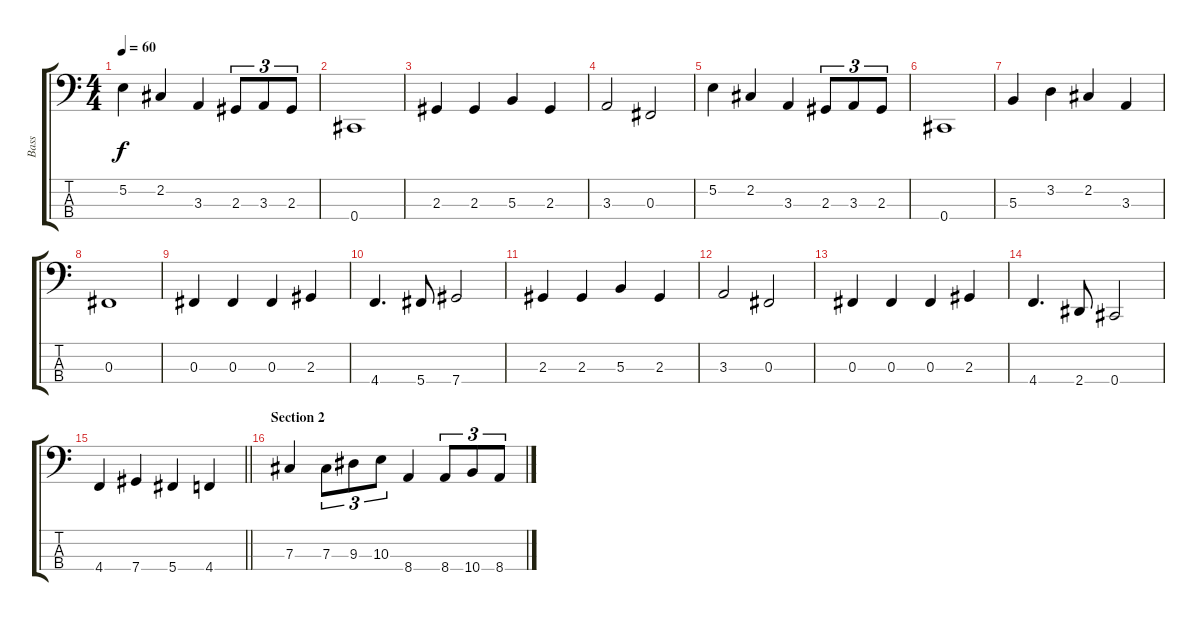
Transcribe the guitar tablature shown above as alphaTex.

\track ("Bass" "Bass") {instrument electricbasspick}
\staff {score tabs}
\tuning (E2 B1 Gb1 Db1) {hide}
\ts (4 4)
\tempo 60
\clef f4
\ks c
5.2.4{dy f} 2.2.4 3.3.4 2.3.8{tu (3 2)} 3.3.8{tu (3 2)} 2.3.8{tu (3 2)} |
0.4.1 |
2.3.4 2.3.4 5.3.4 2.3.4 |
3.3.2 0.3.2 |
5.2.4 2.2.4 3.3.4 2.3.8{tu (3 2)} 3.3.8{tu (3 2)} 2.3.8{tu (3 2)} |
0.4.1 |
5.3.4 3.2.4 2.2.4 3.3.4 |
0.3.1 |
0.3.4 0.3.4 0.3.4 2.3.4 |
4.4.4{d} 5.4.8 7.4.2 |
2.3.4 2.3.4 5.3.4 2.3.4 |
3.3.2 0.3.2 |
0.3.4 0.3.4 0.3.4 2.3.4 |
4.4.4{d} 2.4.8 0.4.2 |
\barLineRight lightlight
4.4.4 7.4.4 5.4.4 4.4.4 |
\section ("" "Section 2")
7.3.4 7.3.8{tu (3 2)} 9.3.8{tu (3 2)} 10.3.8{tu (3 2)} 8.4.4 8.4.8{tu (3 2)} 10.4.8{tu (3 2)} 8.4.8{tu (3 2)}
